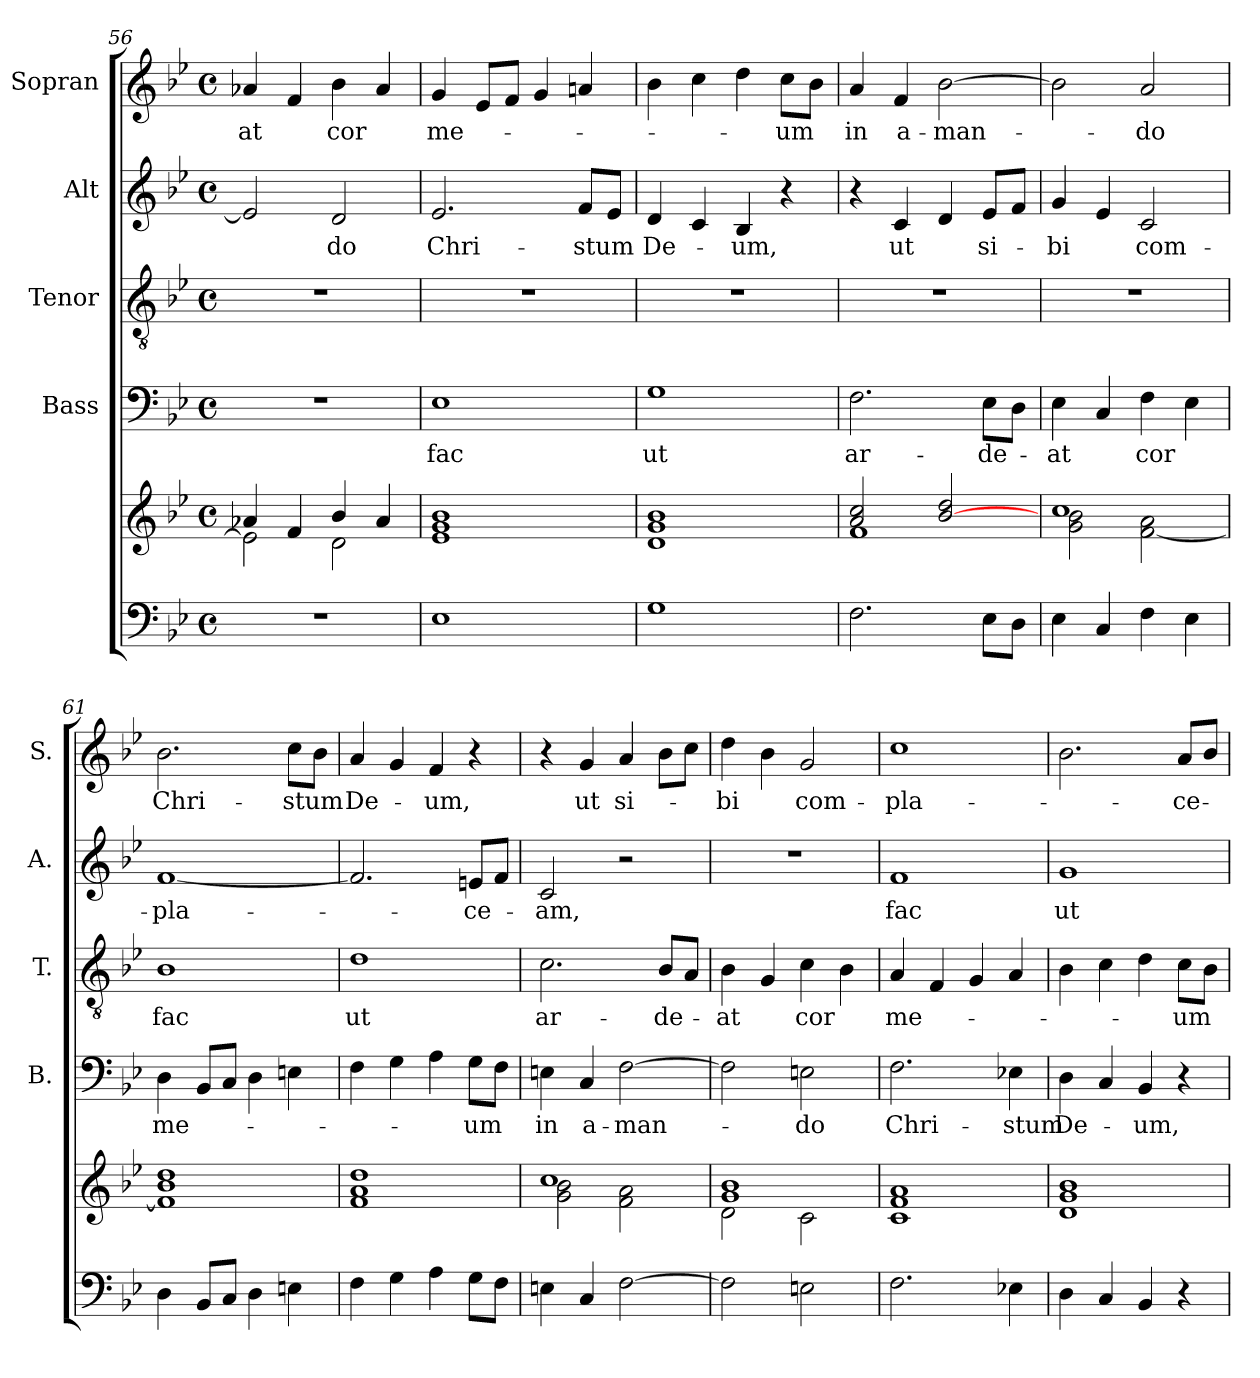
**kern	**kern	**kern	**text	**kern	**text	**kern	**text	**kern	**text
*part5	*part5	*part4	*part4	*part3	*part3	*part2	*part2	*part1	*part1
*staff6	*staff5	*staff4	*staff4	*staff3	*staff3	*staff2	*staff2	*staff1	*staff1
*	*	*I"Bass	*	*I"Tenor	*	*I"Alt	*	*I"Sopran	*
*	*	*I'B.	*	*I'T.	*	*I'A.	*	*I'S.	*
*clefF4	*clefG2	*clefF4	*	*clefGv2	*	*clefG2	*	*clefG2	*
*k[b-e-]	*k[b-e-]	*k[b-e-]	*	*k[b-e-]	*	*k[b-e-]	*	*k[b-e-]	*
*B-:	*B-:	*B-:	*	*B-:	*	*B-:	*	*B-:	*
*M4/4	*M4/4	*M4/4	*	*M4/4	*	*M4/4	*	*M4/4	*
*met(c)	*met(c)	*met(c)	*	*met(c)	*	*met(c)	*	*met(c)	*
=56	=56	=56	=56	=56	=56	=56	=56	=56	=56
*	*^	*	*	*	*	*	*	*	*
!	!	!	!	!	!	!	!	!	!	!LO:LY:b
1r	4a-X/	2e-\]	1r	.	1r	.	2e-/]	.	4a-X/	-at
.	4f/	.	.	.	.	.	.	.	4f/	.
!	!	!	!	!	!	!	!	!LO:LY:b	!	!LO:LY:b
.	4b-/	2d\	.	.	.	.	2d/	-do	4b-\	cor
.	4a-/	.	.	.	.	.	.	.	4a-/	.
*	*v	*v	*	*	*	*	*	*	*	*
=57	=57	=57	=57	=57	=57	=57	=57	=57	=57
!	!	!	!LO:LY:b	!	!	!	!LO:LY:b	!	!LO:LY:b
1E-	1e- 1g 1b-	1E-	fac	1r	.	2.e-/	Chri-	4g/	me-
.	.	.	.	.	.	.	.	8e-/L	.
.	.	.	.	.	.	.	.	8f/J	.
.	.	.	.	.	.	.	.	4g/	.
!	!	!	!	!	!	!	!LO:LY:b	!	!
.	.	.	.	.	.	8f/L	-stum	4an/	.
.	.	.	.	.	.	8e-/J	.	.	.
=58	=58	=58	=58	=58	=58	=58	=58	=58	=58
!	!	!	!LO:LY:b	!	!	!	!LO:LY:b	!	!
1G	1d 1g 1b-	1G	ut	1r	.	4d/	De-	4b-\	.
.	.	.	.	.	.	4c/	.	4cc\	.
!	!	!	!	!	!	!	!LO:LY:b	!	!
.	.	.	.	.	.	4B-/	-um,	4dd\	.
!	!	!	!	!	!	!	!	!	!LO:LY:b
.	.	.	.	.	.	4r	.	8cc\L	-um
.	.	.	.	.	.	.	.	8b-\J	.
=59	=59	=59	=59	=59	=59	=59	=59	=59	=59
*	*^	*	*	*	*	*	*	*	*
!	!	!	!	!LO:LY:b	!	!	!	!	!	!LO:LY:b
2.F\	2a/ 2cc/	1f	2.F\	ar-	1r	.	4r	.	4a/	in
!	!	!	!	!	!	!	!	!LO:LY:b	!	!LO:LY:b
.	.	.	.	.	.	.	4c/	ut	4f/	a-
!	!	!	!	!	!	!	!	!	!	!LO:LY:b
.	[<2b-/ 2dd/	.	.	.	.	.	4d/	.	[2b-\	-man-
!	!	!	!	!LO:LY:b	!	!	!	!LO:LY:b	!	!
8E-\L	.	.	8E-\L	-de-	.	.	8e-/L	si-	.	.
8D\J	.	.	8D\J	.	.	.	8f/J	.	.	.
!!LO:PB:g=z
=60	=60	=60	=60	=60	=60	=60	=60	=60	=60	=60
!	!	!	!	!LO:LY:b	!	!	!	!LO:LY:b	!	!
4E-\	1cc	2g\ 2b-\	4E-\	-at	1r	.	4g/	-bi	2b-\]	.
4C/	.	.	4C/	.	.	.	4e-/	.	.	.
!	!	!	!	!LO:LY:b	!	!	!	!LO:LY:b	!	!LO:LY:b
4F\	.	[<2f\ 2a\	4F\	cor	.	.	2c/	com-	2a/	-do
4E-\	.	.	4E-\	.	.	.	.	.	.	.
=61	=61	=61	=61	=61	=61	=61	=61	=61	=61	=61
!	!	!	!	!LO:LY:b	!	!LO:LY:b	!	!LO:LY:b	!	!LO:LY:b
4D\	1b- 1dd	1f]	4D\	me-	1B-	fac	[1f	-pla-	2.b-\	Chri-
8BB-/L	.	.	8BB-/L	.	.	.	.	.	.	.
8C/J	.	.	8C/J	.	.	.	.	.	.	.
4D\	.	.	4D\	.	.	.	.	.	.	.
!	!	!	!	!	!	!	!	!	!	!LO:LY:b
4En\	.	.	4En\	.	.	.	.	.	8cc\L	-stum
.	.	.	.	.	.	.	.	.	8b-\J	.
=62	=62	=62	=62	=62	=62	=62	=62	=62	=62	=62
!	!	!	!	!	!	!LO:LY:b	!	!	!	!LO:LY:b
4F\	1a 1dd	1f	4F\	.	1d	ut	2.f/]	.	4a/	De-
4G\	.	.	4G\	.	.	.	.	.	4g/	.
!	!	!	!	!	!	!	!	!	!	!LO:LY:b
4A\	.	.	4A\	.	.	.	.	.	4f/	-um,
!	!	!	!	!LO:LY:b	!	!	!	!LO:LY:b	!	!
8G\L	.	.	8G\L	-um	.	.	8en/L	-ce-	4r	.
8F\J	.	.	8F\J	.	.	.	8f/J	.	.	.
=63	=63	=63	=63	=63	=63	=63	=63	=63	=63	=63
!	!	!	!	!LO:LY:b	!	!LO:LY:b	!	!LO:LY:b	!	!
4En\	1cc	2g\ 2b-\	4En\	in	2.c\	ar-	2c/	-am,	4r	.
!	!	!	!	!LO:LY:b	!	!	!	!	!	!LO:LY:b
4C/	.	.	4C/	a-	.	.	.	.	4g/	ut
!	!	!	!	!LO:LY:b	!	!	!	!	!	!LO:LY:b
[2F\	.	2f\ 2a\	[2F\	-man-	.	.	2r	.	4a/	si-
!	!	!	!	!	!	!LO:LY:b	!	!	!	!
.	.	.	.	.	8B-/L	-de-	.	.	8b-\L	.
.	.	.	.	.	8A/J	.	.	.	8cc\J	.
=64	=64	=64	=64	=64	=64	=64	=64	=64	=64	=64
!	!	!	!	!	!	!LO:LY:b	!	!	!	!LO:LY:b
2F\]	1g 1b-	2d\	2F\]	.	4B-\	-at	1r	.	4dd\	-bi
.	.	.	.	.	4G/	.	.	.	4b-\	.
!	!	!	!	!LO:LY:b	!	!LO:LY:b	!	!	!	!LO:LY:b
2En\	.	2c\	2En\	-do	4c\	cor	.	.	2g/	com-
.	.	.	.	.	4B-\	.	.	.	.	.
=65	=65	=65	=65	=65	=65	=65	=65	=65	=65	=65
!	!	!	!	!LO:LY:b	!	!LO:LY:b	!	!LO:LY:b	!	!LO:LY:b
2.F\	1f 1a	1c	2.F\	Chri-	4A/	me-	1f	fac	1cc	-pla-
.	.	.	.	.	4F/	.	.	.	.	.
.	.	.	.	.	4G/	.	.	.	.	.
!	!	!	!	!LO:LY:b	!	!	!	!	!	!
4E-X\	.	.	4E-X\	-stum	4A/	.	.	.	.	.
!!LO:LB:g=z
=66	=66	=66	=66	=66	=66	=66	=66	=66	=66	=66
!	!	!	!	!LO:LY:b	!	!	!	!LO:LY:b	!	!
4D\	1g 1b-	1d	4D\	De-	4B-\	.	1g	ut	2.b-\	.
4C/	.	.	4C/	.	4c\	.	.	.	.	.
!	!	!	!	!LO:LY:b	!	!	!	!	!	!
4BB-/	.	.	4BB-/	-um,	4d\	.	.	.	.	.
!	!	!	!	!	!	!LO:LY:b	!	!	!	!LO:LY:b
4r	.	.	4r	.	8c\L	-um	.	.	8a/L	-ce-
.	.	.	.	.	8B-\J	.	.	.	8b-/J	.
*	*v	*v	*	*	*	*	*	*	*	*
=	=	=	=	=	=	=	=	=	=
*-	*-	*-	*-	*-	*-	*-	*-	*-	*-
